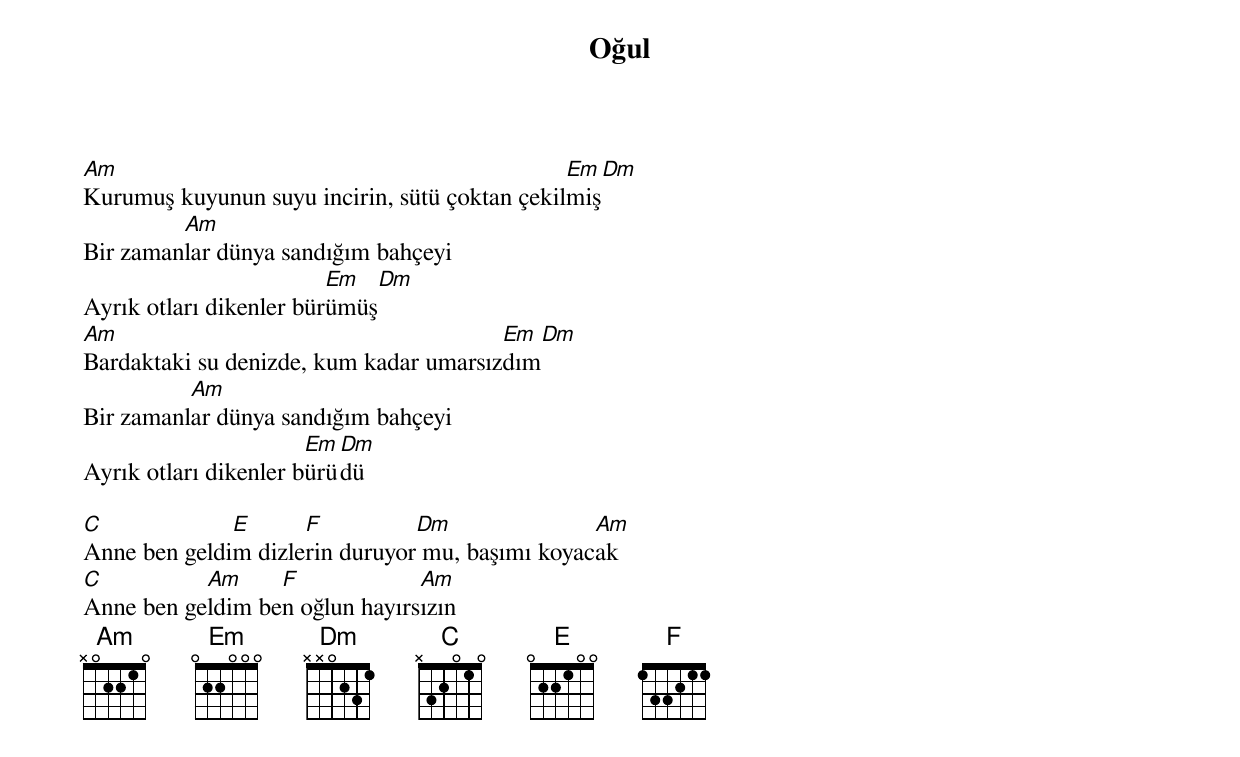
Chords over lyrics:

{title: Oğul}
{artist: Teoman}

Am                                             Em  Dm
Kurumuş kuyunun suyu incirin, sütü çoktan çekilmiş
         Am
Bir zamanlar dünya sandığım bahçeyi
                         Em  Dm
Ayrık otları dikenler bürümüş
Am                                      Em Dm
Bardaktaki su denizde, kum kadar umarsızdım
          Am
Bir zamanlar dünya sandığım bahçeyi
                       Em Dm
Ayrık otları dikenler bürüdü

C             E      F          Dm               Am
Anne ben geldim dizlerin duruyor mu, başımı koyacak
C          Am     F             Am
Anne ben geldim ben oğlun hayırsızın
